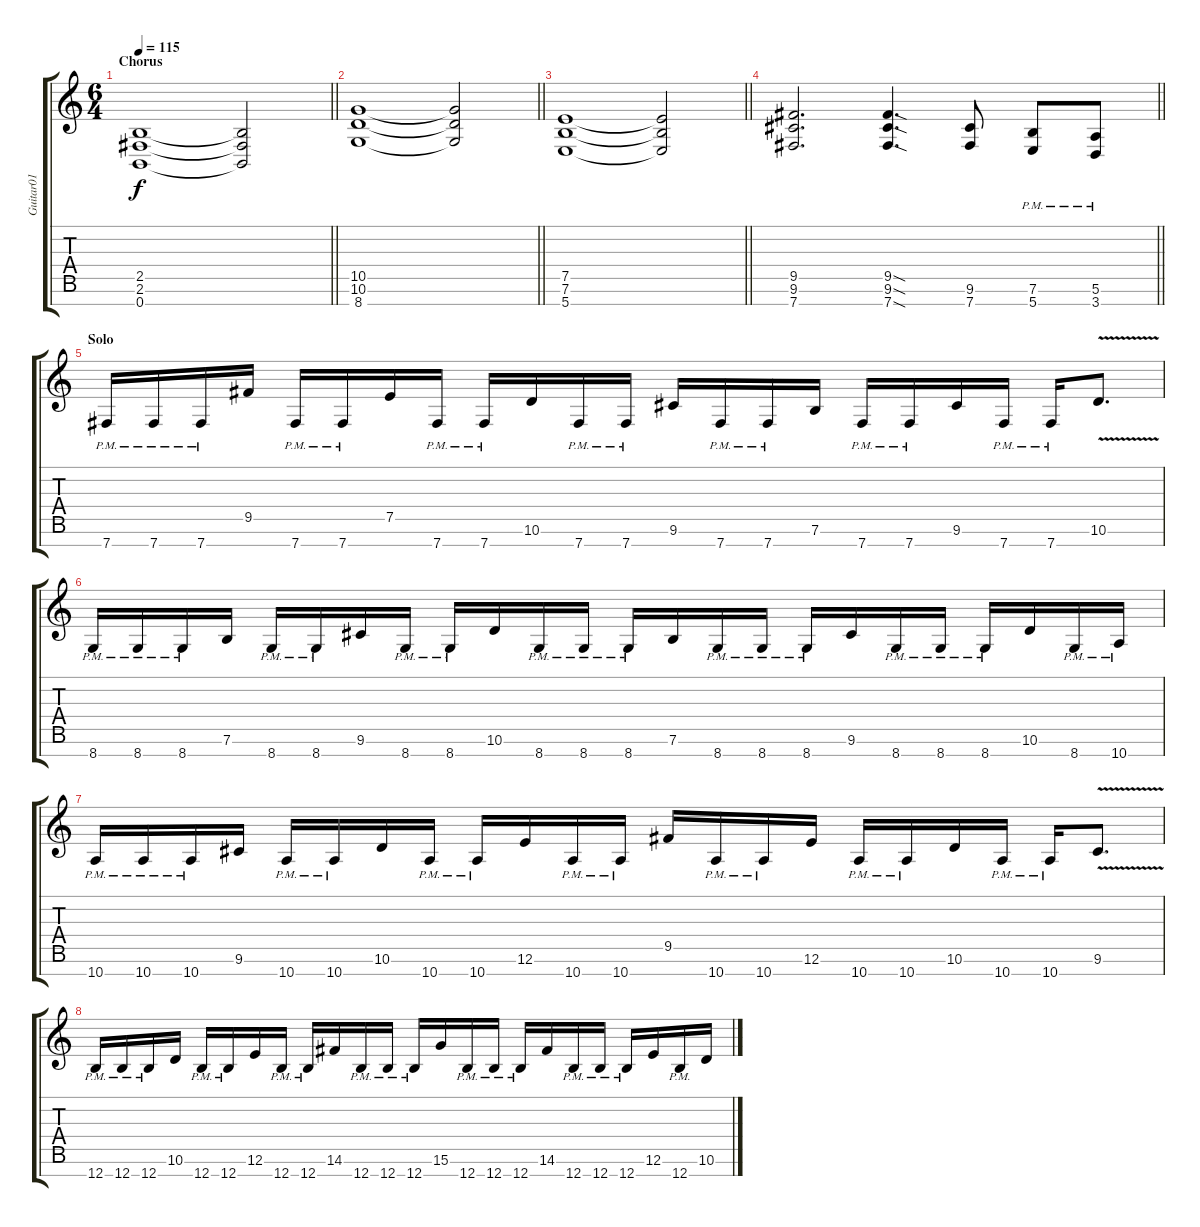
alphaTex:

\track ("Guitar01" "Guitar01") {instrument distortionguitar}
\staff {score tabs}
\tuning (E4 B3 G3 D3 A2 E2 B1) {hide}
\ts (6 4)
\section ("" "Chorus")
\tempo 115
\clef g2
\barLineRight lightlight
\ks c
(2.5 2.6 0.7).1{dy f} (2.5{t} 2.6{t} 0.7{t}).2 |
\barLineRight lightlight
(10.5 10.6 8.7).1 (10.5{t} 10.6{t} 8.7{t}).2 |
\barLineRight lightlight
(7.5 7.6 5.7).1 (7.5{t} 7.6{t} 5.7{t}).2 |
\barLineRight lightlight
(9.5 9.6 7.7).2{d} (9.5{sod} 9.6{sod} 7.7{sod}).4{d} (9.6 7.7).8 (7.6{pm} 5.7{pm}).8 (5.6{pm} 3.7{pm}).8 |
\section ("" "Solo")
7.7{pm}.16 7.7{pm}.16 7.7{pm}.16 9.5.16 7.7{pm}.16 7.7{pm}.16 7.5.16 7.7{pm}.16 7.7{pm}.16 10.6.16 7.7{pm}.16 7.7{pm}.16 9.6.16 7.7{pm}.16 7.7{pm}.16 7.6.16 7.7{pm}.16 7.7{pm}.16 9.6.16 7.7{pm}.16 7.7{pm}.16 10.6{v}.8{d} |
8.7{pm}.16 8.7{pm}.16 8.7{pm}.16 7.6.16 8.7{pm}.16 8.7{pm}.16 9.6.16 8.7{pm}.16 8.7{pm}.16 10.6.16 8.7{pm}.16 8.7{pm}.16 8.7{pm}.16 7.6.16 8.7{pm}.16 8.7{pm}.16 8.7{pm}.16 9.6.16 8.7{pm}.16 8.7{pm}.16 8.7{pm}.16 10.6.16 8.7{pm}.16 10.7{pm}.16 |
10.7{pm}.16 10.7{pm}.16 10.7{pm}.16 9.6.16 10.7{pm}.16 10.7{pm}.16 10.6.16 10.7{pm}.16 10.7{pm}.16 12.6.16 10.7{pm}.16 10.7{pm}.16 9.5.16 10.7{pm}.16 10.7{pm}.16 12.6.16 10.7{pm}.16 10.7{pm}.16 10.6.16 10.7{pm}.16 10.7{pm}.16 9.6{v}.8{d} |
12.7{pm}.16 12.7{pm}.16 12.7{pm}.16 10.6.16 12.7{pm}.16 12.7{pm}.16 12.6.16 12.7{pm}.16 12.7{pm}.16 14.6.16 12.7{pm}.16 12.7{pm}.16 12.7{pm}.16 15.6.16 12.7{pm}.16 12.7{pm}.16 12.7{pm}.16 14.6.16 12.7{pm}.16 12.7{pm}.16 12.7{pm}.16 12.6.16 12.7{pm}.16 10.6.16
